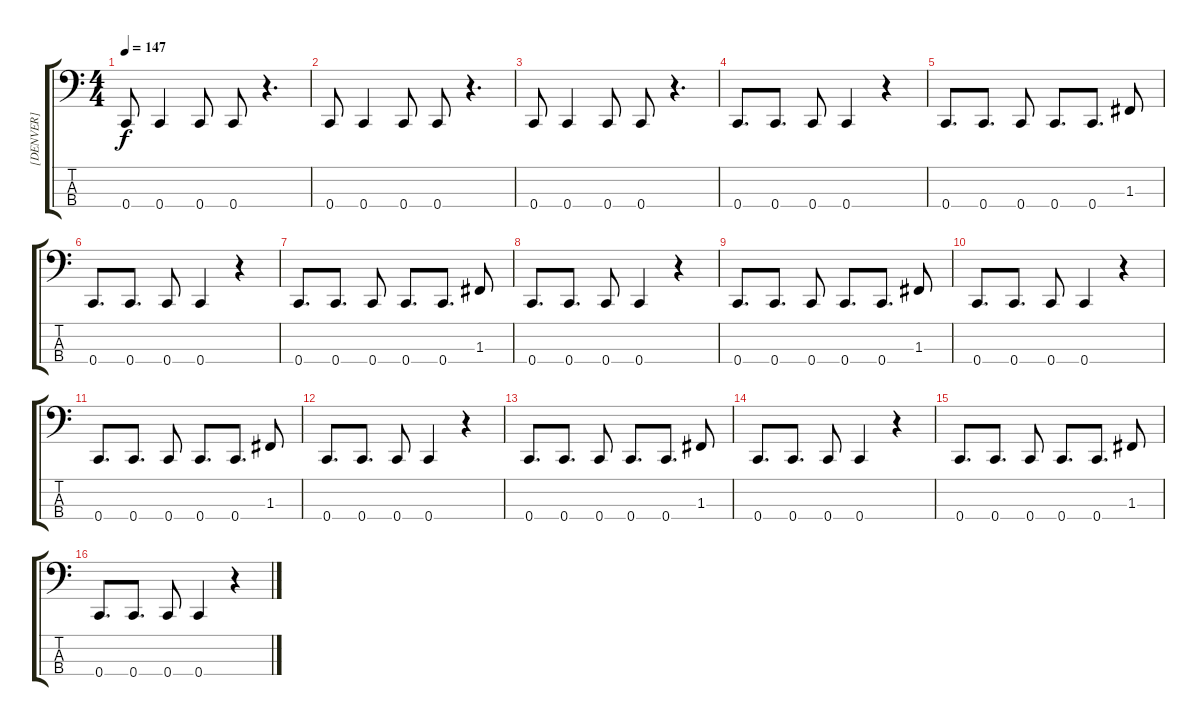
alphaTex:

\track ("[DENVER]" "[DENVER]") {instrument electricbassfinger}
\staff {score tabs}
\tuning (Eb2 Bb1 F1 C1) {hide}
\ts (4 4)
\tempo 147
\clef f4
\ks c
0.4.8{dy f} 0.4.4 0.4.8 0.4.8 r.4{d} |
0.4.8 0.4.4 0.4.8 0.4.8 r.4{d} |
0.4.8 0.4.4 0.4.8 0.4.8 r.4{d} |
0.4.8{d} 0.4.8{d} 0.4.8 0.4.4 r.4 |
0.4.8{d} 0.4.8{d} 0.4.8 0.4.8{d} 0.4.8{d} 1.3.8 |
0.4.8{d} 0.4.8{d} 0.4.8 0.4.4 r.4 |
0.4.8{d} 0.4.8{d} 0.4.8 0.4.8{d} 0.4.8{d} 1.3.8 |
0.4.8{d} 0.4.8{d} 0.4.8 0.4.4 r.4 |
0.4.8{d} 0.4.8{d} 0.4.8 0.4.8{d} 0.4.8{d} 1.3.8 |
0.4.8{d} 0.4.8{d} 0.4.8 0.4.4 r.4 |
0.4.8{d} 0.4.8{d} 0.4.8 0.4.8{d} 0.4.8{d} 1.3.8 |
0.4.8{d} 0.4.8{d} 0.4.8 0.4.4 r.4 |
0.4.8{d} 0.4.8{d} 0.4.8 0.4.8{d} 0.4.8{d} 1.3.8 |
0.4.8{d} 0.4.8{d} 0.4.8 0.4.4 r.4 |
0.4.8{d} 0.4.8{d} 0.4.8 0.4.8{d} 0.4.8{d} 1.3.8 |
0.4.8{d} 0.4.8{d} 0.4.8 0.4.4 r.4
